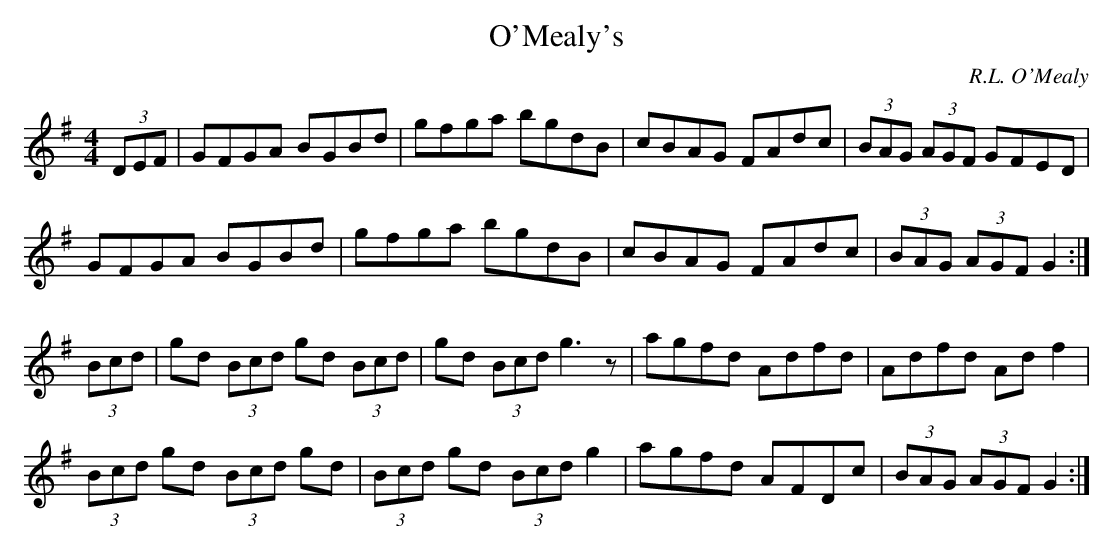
X:1
T: O'Mealy's
C: R.L. O'Mealy
M: 4/4
L: 1/8
K: G
(3DEF | GFGA BGBd | gfga bgdB | cBAG FAdc |\
(3BAG (3AGF GFED |
GFGA BGBd | gfga bgdB | cBAG FAdc | (3BAG (3AGF G2 :|
(3Bcd | gd (3Bcd gd (3Bcd | gd (3Bcd g3 z |\
agfd Adfd | Adfd Ad f2 |
(3Bcd gd (3Bcd gd |(3Bcd gd (3Bcd g2 |agfd AFDc |\
(3BAG (3AGF G2 :|
